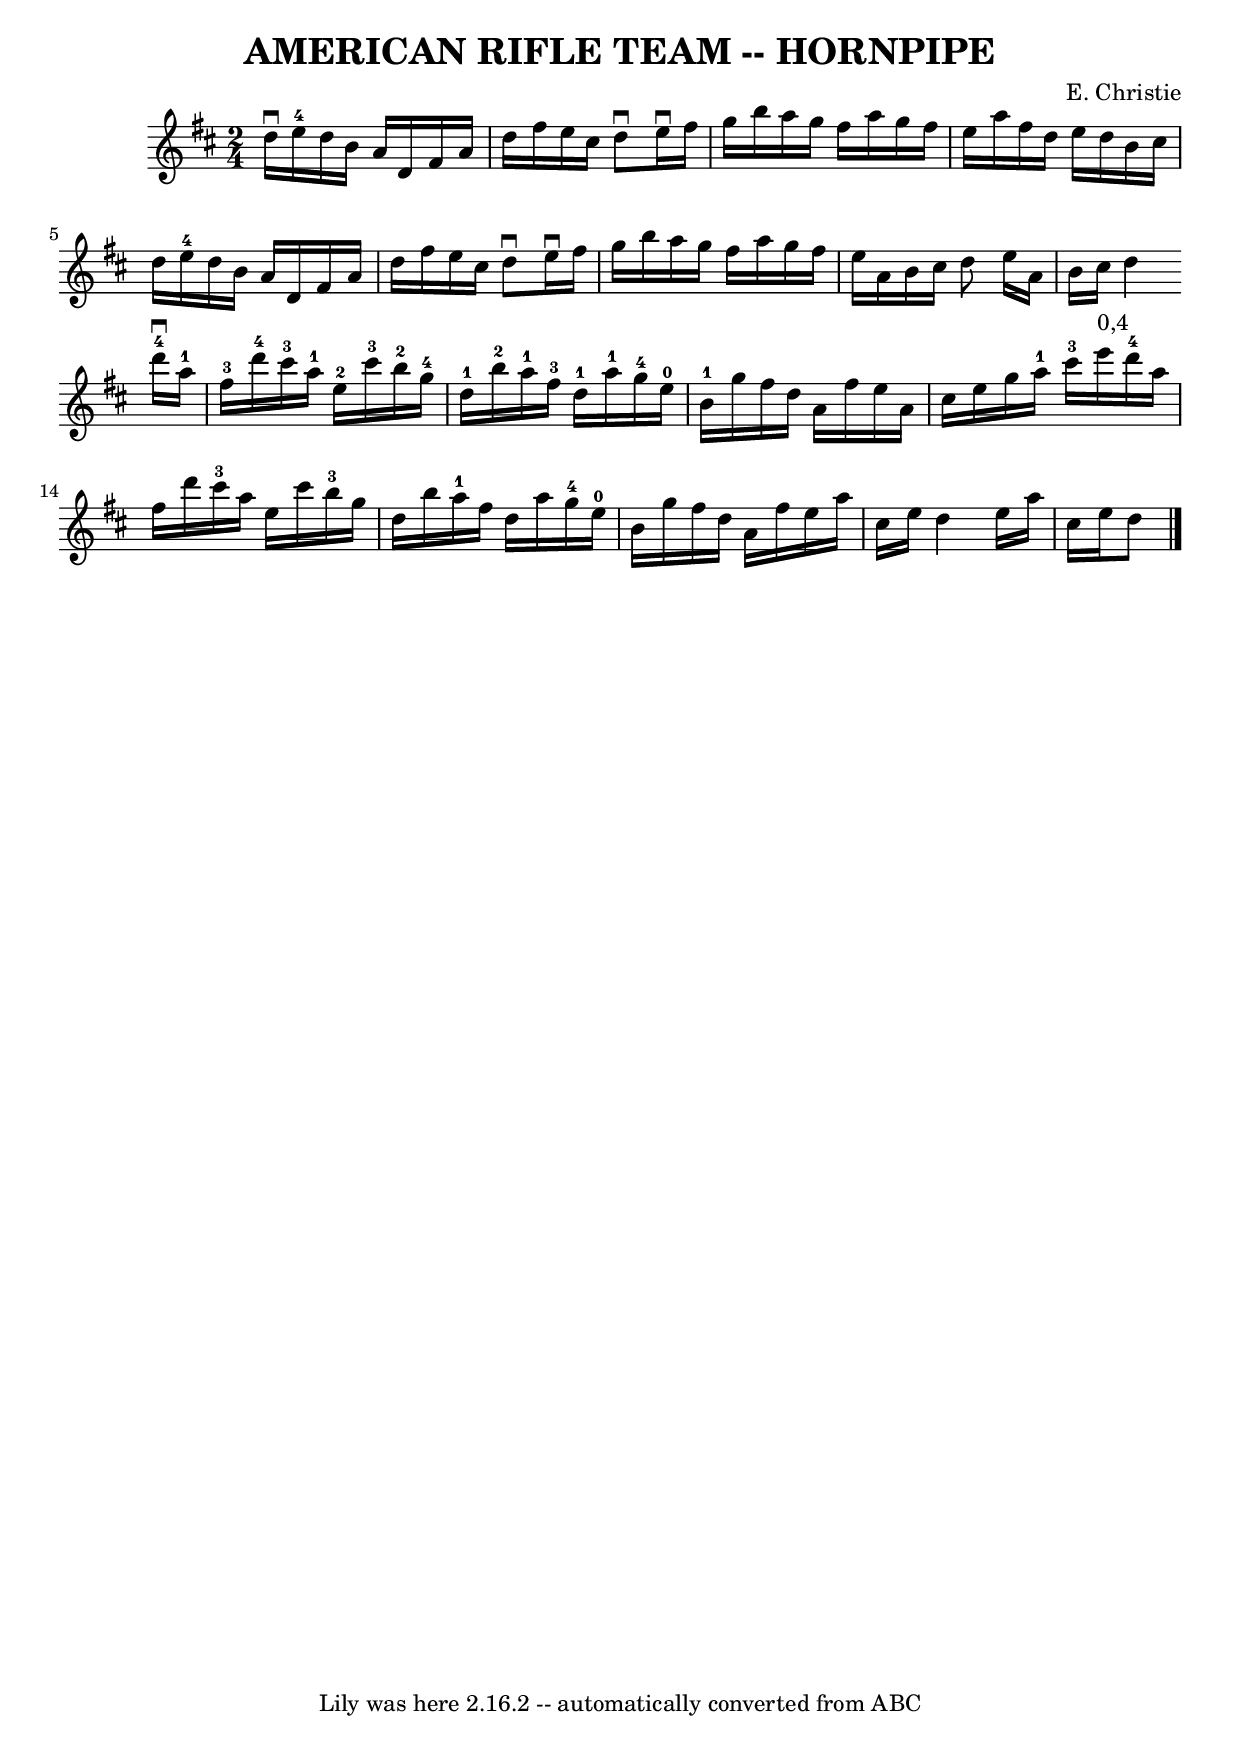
\version "2.7.40"
\include "Mammoth.ily"
\header {
	%% book = "Ryan's Mammoth Collection of Fiddle Tunes"
	composer = "E. Christie"
	crossRefNumber = "1"
	footnotes = ""
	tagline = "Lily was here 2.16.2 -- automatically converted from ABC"
	title = "AMERICAN RIFLE TEAM -- HORNPIPE"
}
voicedefault =  {


\time 2/4 
\key d \major % %staffsep 55
   |
 d''16^\downbow e''16-4 d''16 b'16 a'16 d'16    
fis'16 a'16    |
 d''16 fis''16 e''16 cis''16 d''8 
^\downbow e''16^\downbow fis''16    |
 g''16 b''16 a''16    
g''16 fis''16 a''16 g''16 fis''16    |
 e''16 a''16    
fis''16 d''16 e''16 d''16 b'16 cis''16    |
     |
  
 d''16 e''16-4 d''16 b'16 a'16 d'16 fis'16 a'16    
|
 d''16 fis''16 e''16 cis''16 d''8^\downbow e''16 
^\downbow fis''16    |
 g''16 b''16 a''16 g''16 fis''16   
 a''16 g''16 fis''16    |
 e''16 a'16 b'16 cis''16    
d''8    \bar ":|" e''16 a'16 b'16 cis''16 d''4    \bar "|."     
\bar "|:" d'''16-4^\downbow a''16-1 fis''16-3 d'''16-4    
 cis'''16-3 a''16-1 e''16-2 cis'''16-3       |
     
b''16-2 g''16-4 d''16-1 b''16-2 a''16-1 fis''16-3 
 d''16-1 a''16-1       |
 g''16-4 e''16-0 b'16 
-1 g''16 fis''16 d''16 a'16 fis''16    |
 e''16 a'16 
 cis''16 e''16 g''16 a''16-1 cis'''16-3 e'''16^"0,4"   
|
     |
 d'''16-4 a''16 fis''16 d'''16      
cis'''16-3 a''16 e''16 cis'''16    |
 b''16-3 g''16   
 d''16 b''16 a''16-1 fis''16 d''16 a''16        |
     
g''16-4 e''16-0 b'16 g''16 fis''16 d''16 a'16 fis''16  
  |
 e''16 a''16 cis''16 e''16 d''4    \bar ":|" e''16    
a''16 cis''16 e''16 d''8    \bar "|."   
}

\score{
    <<

	\context Staff="default"
	{
	    \voicedefault 
	}

    >>
	\layout {
	}
	\midi {}
}
